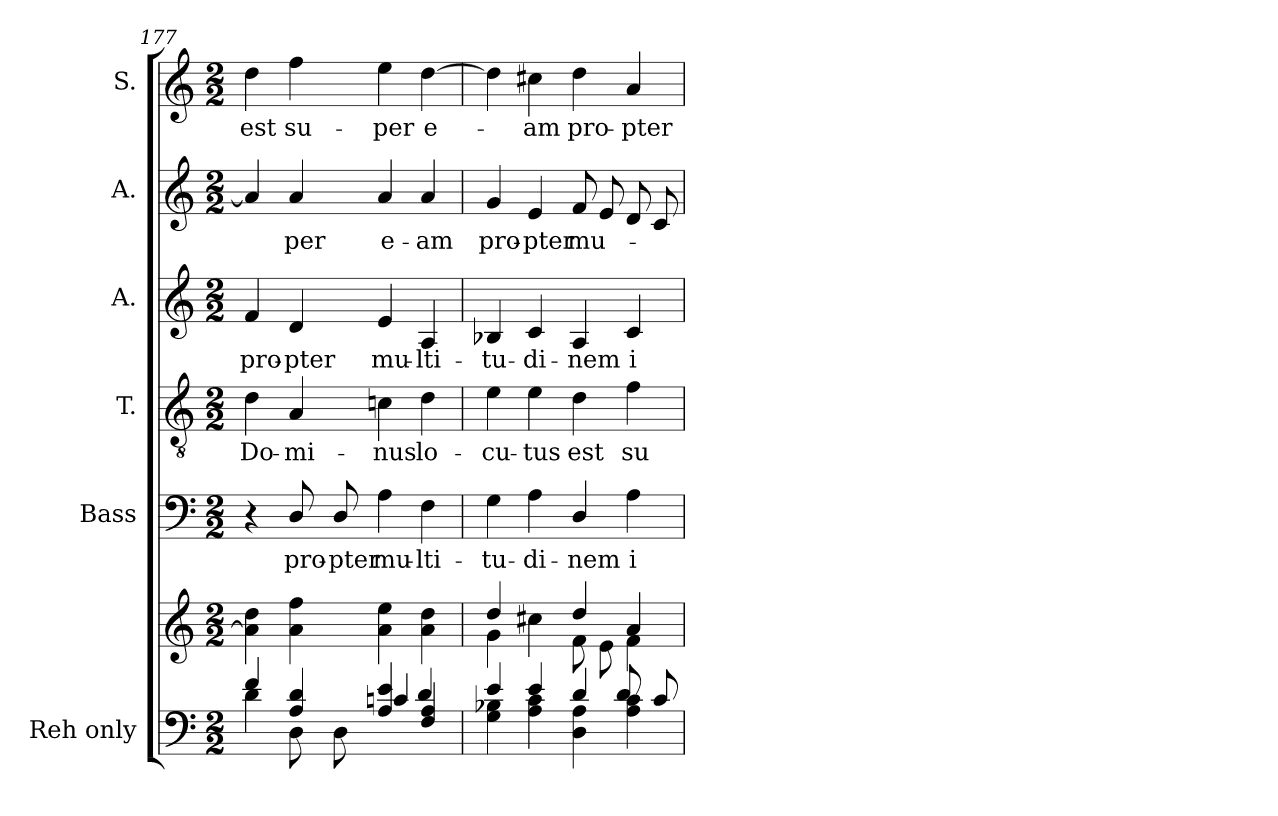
**kern	**kern	**kern	**text	**kern	**text	**kern	**text	**kern	**text	**kern	**text
*part6	*part6	*part5	*part5	*part4	*part4	*part3	*part3	*part2	*part2	*part1	*part1
*staff7	*staff6	*staff5	*staff5	*staff4	*staff4	*staff3	*staff3	*staff2	*staff2	*staff1	*staff1
*I"Reh only	*	*I"Bass	*	*I"T.	*	*I"A.	*	*I"A.	*	*I"S.	*
*	*	*I'B.	*	*	*	*	*	*	*	*	*
*clefF4	*clefG2	*clefF4	*	*clefGv2	*	*clefG2	*	*clefG2	*	*clefG2	*
*	*	*	*	*	*	*ITrd7c12	*	*ITrd7c12	*	*	*
*k[]	*k[]	*k[]	*	*k[]	*	*k[]	*	*k[]	*	*k[]	*
*C:	*C:	*C:	*	*C:	*	*C:	*	*C:	*	*C:	*
*M2/2	*M2/2	*M2/2	*	*M2/2	*	*M2/2	*	*M2/2	*	*M2/2	*
=177	=177	=177	=177	=177	=177	=177	=177	=177	=177	=177	=177
*^	*	*	*	*	*	*	*	*	*	*	*
!	!	!	!	!	!	!LO:LY:b	!	!LO:LY:b	!	!	!	!LO:LY:b
4f/	4d\	4a\] 4dd\	4r	.	4d\	Do-	4F/	pro-	4A/]	.	4dd\	est
!	!	!	!	!LO:LY:b	!	!LO:LY:b	!	!LO:LY:b	!	!LO:LY:b	!	!LO:LY:b
8D\	4A/ 4d/	4a\ 4ff\	8D/	pro-	4A/	-mi-	4D/	-pter	4A/	-per	4ff\	su-
!	!	!	!	!LO:LY:b	!	!	!	!	!	!	!	!
8D\	.	.	8D/	-pter	.	.	.	.	.	.	.	.
!	!	!	!	!LO:LY:b	!	!LO:LY:b	!	!LO:LY:b	!	!LO:LY:b	!	!LO:LY:b
4A/ 4e/	4cn/	4a\ 4ee\	4A\	mu-	4cn\	-nus	4E/	mu-	4A/	e-	4ee\	-per
!	!	!	!	!LO:LY:b	!	!LO:LY:b	!	!LO:LY:b	!	!LO:LY:b	!	!LO:LY:b
4F/ 4A/	4d/	4a\ 4dd\	4F\	-lti-	4d\	lo-	4AA/	-lti-	4A/	-am	[>4dd\	e-
=178	=178	=178	=178	=178	=178	=178	=178	=178	=178	=178	=178	=178
*	*	*^	*	*	*	*	*	*	*	*	*	*
!	!	!	!	!	!LO:LY:b	!	!LO:LY:b	!	!LO:LY:b	!	!LO:LY:b	!	!
4G\ 4B-X\	4e/	4dd/	4g\	4G\	-tu-	4e\	-cu-	4BB-X/	-tu-	4G/	pro-	4dd\]	.
!	!	!	!	!	!LO:LY:b	!	!LO:LY:b	!	!LO:LY:b	!	!LO:LY:b	!	!LO:LY:b
4A\ 4c\	4e/	4cc#X\	4ryy	4A\	-di-	4e\	-tus	4C/	-di-	4E/	-pter	4cc#X\	-am
!	!	!	!	!	!LO:LY:b	!	!LO:LY:b	!	!LO:LY:b	!	!LO:LY:b	!	!LO:LY:b
4D\ 4A\	4d/	4dd/	8f\	4D/	-nem	4d\	est	4AA/	-nem	8F/	mu-	4dd\	pro-
.	.	.	8e\	.	.	.	.	.	.	8E/	.	.	.
!	!	!	!	!	!LO:LY:b	!	!LO:LY:b	!	!LO:LY:b	!	!	!	!LO:LY:b
4A\ 4c\	8d/	4a/	4f\	4A\	i-	4f\	su-	4C/	i-	8D/	.	4a/	-pter
.	8c/	.	.	.	.	.	.	.	.	8C/	.	.	.
*v	*v	*	*	*	*	*	*	*	*	*	*	*	*
*	*v	*v	*	*	*	*	*	*	*	*	*	*
=	=	=	=	=	=	=	=	=	=	=	=
*-	*-	*-	*-	*-	*-	*-	*-	*-	*-	*-	*-
